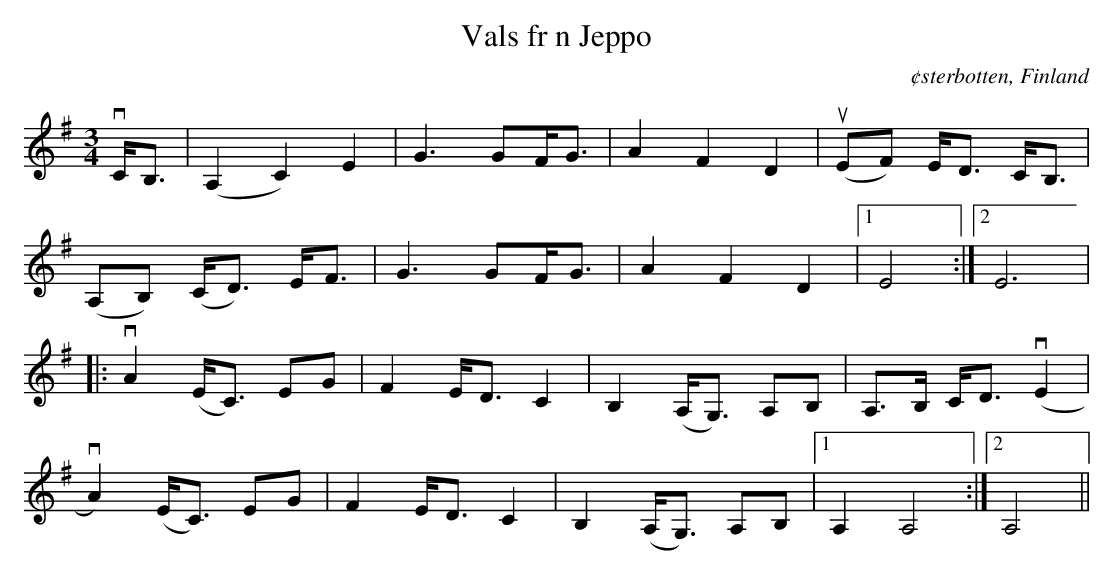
X:1
T:Vals fr n Jeppo
O:¢sterbotten, Finland
M:3/4
L:1/8
K:Ador
vC<B, | (A,2 C2) E2 | G3/1GF<G | A2 F2 D2 | u(EF) E<D C<B, |
      (A,B,) (C<D) E<F  | G3/1GF<G | A2 F2 D2 |1 E4:|2 E6 |
|: vA2 (E<C) EG | F2 E<DC2 | B,2 (A,<G,) A,B, | A,>B, C<D (vE2 |
   vA2)(E<C) EG | F2 E<DC2 | B,2 (A,<G,) A,B, |1 A,2 A,4 :|2 A,4 ||
